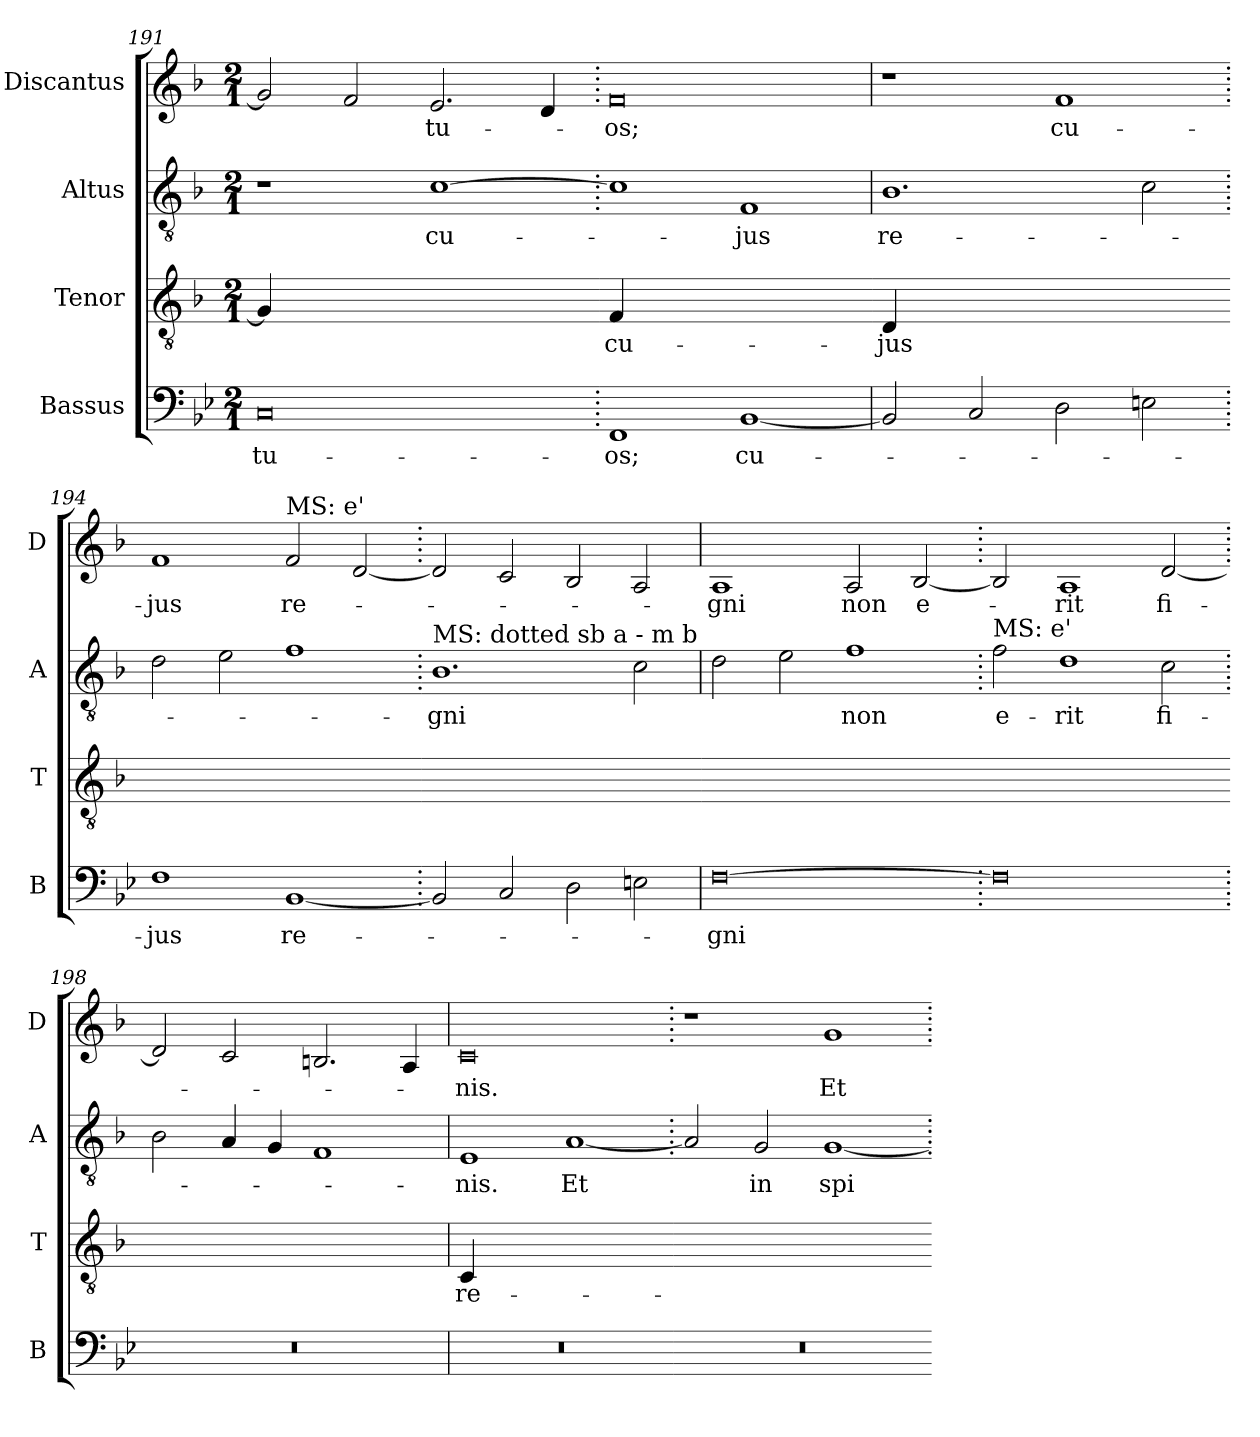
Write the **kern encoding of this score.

**kern	**text	**kern	**text	**kern	**text	**kern	**text
*part4	*part4	*part3	*part3	*part2	*part2	*part1	*part1
*staff4	*staff4	*staff3	*staff3	*staff2	*staff2	*staff1	*staff1
*I"Bassus	*	*I"Tenor	*	*I"Altus	*	*I"Discantus	*
*I'B	*	*I'T	*	*I'A	*	*I'D	*
*clefF4	*	*clefGv2	*	*clefGv2	*	*clefG2	*
*k[b-e-]	*	*k[b-]	*	*k[b-]	*	*k[b-]	*
*M2/1	*	*M2/1	*	*M2/1	*	*M2/1	*
=191	=191	=191	=191	=191	=191	=191	=191
!	!	!LO:N:vis=4	!	!	!	!	!
0C	-tu-	0G]	.	1r	.	2g]	.
.	.	.	.	.	.	2f	.
.	.	.	.	[1c	cu-	2.e	-tu-
.	.	.	.	.	.	4d	.
=192.	=192.	=192-	=192.	=192.	=192.	=192.	=192.
!	!	!LO:N:vis=4	!	!	!	!	!
1FF	-os;	0F	cu-	1c]	.	0f	-os;
[1BB-	cu-	.	.	1F	-jus	.	.
=193	=193	=193-	=193	=193	=193	=193	=193
!	!	!LO:N:vis=4	!	!	!	!	!
2BB-]	.	[y0D	-jus	1.B-	re-	1r	.
2C	.	.	.	.	.	.	.
2D	.	.	.	.	.	1f	cu-
2En	.	.	.	2c	.	.	.
=194.	=194.	=194-	=194.	=194.	=194.	=194.	=194.
!	!	!LO:N:vis=4	!	!	!	!	!
1F	-jus	0Dyy_y	.	2d	.	1f	-jus
.	.	.	.	2e	.	.	.
!	!	!	!	!	!	!LO:TX:a:t=MS&colon; e'	!
[1BB-	re-	.	.	1f	.	2f	re-
.	.	.	.	.	.	[2d	.
=195.	=195.	=195-	=195.	=195.	=195.	=195.	=195.
!	!	!	!	!LO:TX:a:t=MS&colon; dotted sb a - m b	!	!	!
!	!	!LO:N:vis=4	!	!	!	!	!
2BB-]	.	0Dyy_y	.	1.B-	-gni	2d]	.
2C	.	.	.	.	.	2c	.
2D	.	.	.	.	.	2B-	.
2En	.	.	.	2c	.	2A	.
=196	=196	=196-	=196	=196	=196	=196	=196
!	!	!LO:N:vis=4	!	!	!	!	!
[0F	-gni	0Dyy_y	.	2d	.	1A	-gni
.	.	.	.	2e	.	.	.
.	.	.	.	1f	non	2A	non
.	.	.	.	.	.	[2B-	e-
=197.	=197.	=197-	=197.	=197.	=197.	=197.	=197.
!	!	!	!	!LO:TX:a:t=MS&colon; e'	!	!	!
!	!	!LO:N:vis=4	!	!	!	!	!
0F]	.	0Dyy_	.	2f	e-	2B-]	.
.	.	.	.	1d	-rit	1A	-rit
.	.	.	.	2c	fi-	[2d	fi-
=198.	=198.	=198-	=198.	=198.	=198.	=198.	=198.
!	!	!LO:N:vis=4	!	!	!	!	!
0r	.	0Dyy]	.	2B-	.	2d]	.
.	.	.	.	4A	.	2c	.
.	.	.	.	4G	.	.	.
.	.	.	.	1F	.	2.Bn	.
.	.	.	.	.	.	4A	.
=199	=199	=199	=199	=199	=199	=199	=199
!	!	!LO:N:vis=4	!	!	!	!	!
0r	.	[y0C	re-	1E	-nis.	0c	-nis.
.	.	.	.	[1A	Et	.	.
=200.	=200.	=200-	=200.	=200.	=200.	=200.	=200.
!	!	!LO:N:vis=4	!	!	!	!	!
0r	.	0Cyy_y	.	2A]	.	1r	.
.	.	.	.	2G	in	.	.
.	.	.	.	[1G	spi-	1g	Et
=.	=.	=-	=.	=.	=.	=.	=.
*-	*-	*-	*-	*-	*-	*-	*-
